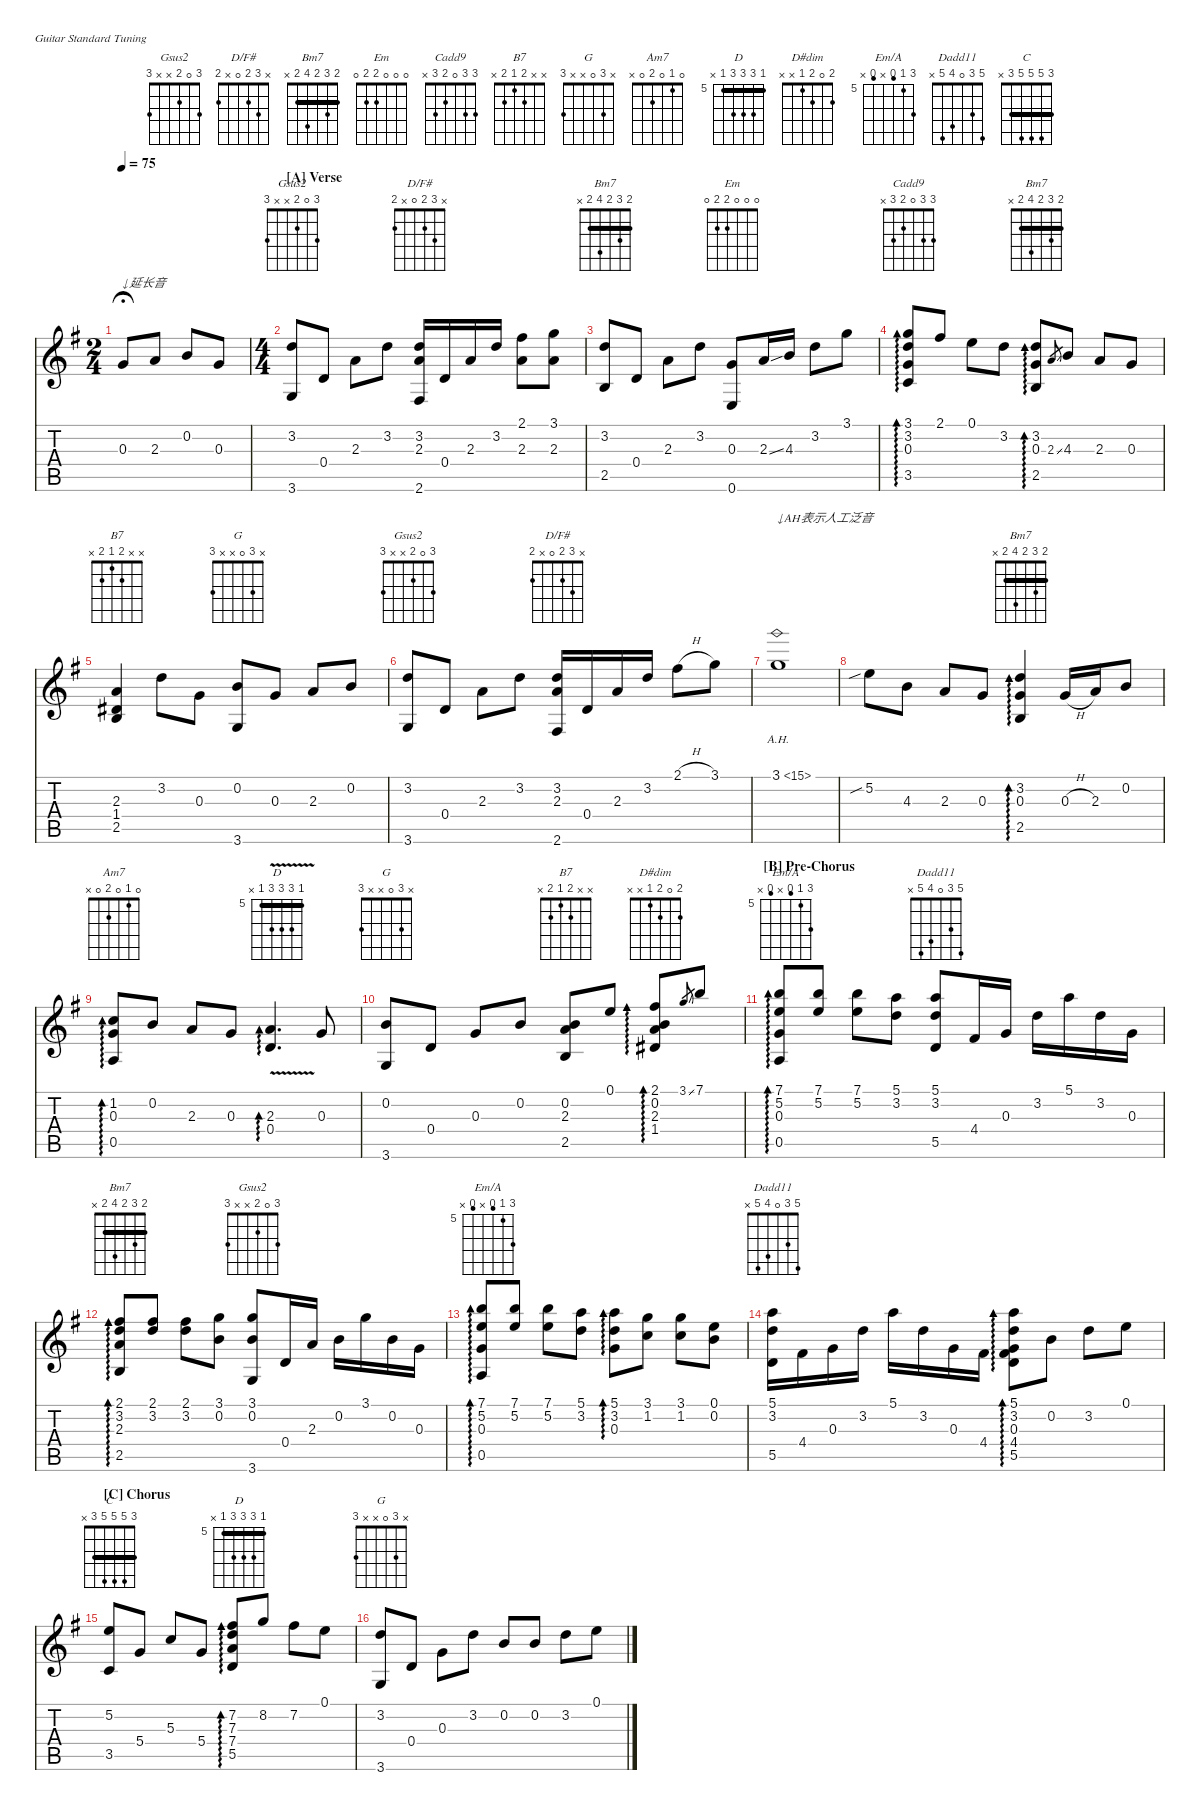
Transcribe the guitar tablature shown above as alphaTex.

\defaultSystemsLayout 4
\hideDynamics
\bracketExtendMode nobrackets
\singleTrackTrackNamePolicy hidden
\chordDiagramsInScore
\track ("Steel Guitar" "Steel Guit") {instrument acousticguitarsteel}
\staff {score tabs}
\tuning (E4 B3 G3 D3 A2 E2)
\chord ("Gsus2" x 3 2 0 x 3) {showfingering false}
\chord ("D/F#" x 3 2 0 x 2) {showfingering false}
\chord ("Bm7" x 3 2 0 2 x) {showfingering false}
\chord ("Em" 0 0 0 2 2 0) {showfingering false}
\chord ("Cadd9" 3 3 0 2 3 x) {showfingering false}
\chord ("Bm7" x 3 0 0 2 x) {showfingering false}
\chord ("B7" x x 2 1 2 x) {showfingering false}
\chord ("G" 3 0 0 0 2 3) {showfingering false}
\chord ("Am7" 0 1 0 2 0 x) {showfingering false}
\chord ("D" 2 3 2 0 x x) {showfingering false}
\chord ("D#dim" 2 0 2 1 x x) {showfingering false}
\chord ("Em/A" 7 5 4 x 4 x) {firstfret 5 showfingering false}
\chord ("Dadd11" 5 3 0 4 5 x) {showfingering false}
\chord ("Bm7" 2 3 2 4 2 x) {showfingering false barre (2 2)}
\chord ("Gsus2" 3 0 2 x x 3) {showfingering false}
\chord ("C" 3 5 5 5 3 x) {showfingering false barre 3}
\chord ("D" 5 7 7 7 5 x) {firstfret 5 showfingering false barre 5}
\chord ("G" x 3 0 x x 3) {showfingering false}
\ts (2 4)
\beaming (8 2 2)
\tempo 75
\clef g2
\scale
0.249998
\ks g
0.3{acc forcenatural}.8{txt "↓延长音" dy mf fermata (medium 0.5) instrument acousticguitarsteel beam Up} 2.3{acc forcenatural}.8{beam Up} 0.2{acc forcenatural}.8{beam Up} 0.3{acc forcenatural}.8{beam Up} |
\ts (4 4)
\section ("A" "Verse")
\scale
0.249998 (3.6{acc forcenatural} 3.2{acc forcenatural}).8{ch "Gsus2" beam Up} 0.4{acc forcenatural}.8{beam Up} 2.3{acc forcenatural}.8{beam Down} 3.2{acc forcenatural}.8{beam Down} (3.2{acc forcenatural} 2.6{acc #} 2.3{acc forcenatural}).16{ch "D/F#" beam Up} 0.4{acc forcenatural}.16{beam Up} 2.3{acc forcenatural}.16{beam Up} 3.2{acc forcenatural}.16{beam Up} (2.1{acc #} 2.3{acc forcenatural}).8{beam Down} (3.1{acc forcenatural} 2.3{acc forcenatural}).8{beam Down} |
\scale
0.249998 (3.2{acc forcenatural} 2.5{acc forcenatural}).8{ch "Bm7" beam Up} 0.4{acc forcenatural}.8{beam Up} 2.3{acc forcenatural}.8{beam Down} 3.2{acc forcenatural}.8{beam Down} (0.3{acc forcenatural} 0.6{acc forcenatural}).8{ch "Em" beam Up} 2.3{ss acc forcenatural}.16{beam Up} 4.3{acc forcenatural}.16{beam Up} 3.2{acc forcenatural}.8{beam Down} 3.1{acc forcenatural}.8{beam Down} |
\scale
0.250007 (3.1{acc forcenatural} 3.5{acc forcenatural} 3.2{acc forcenatural} 0.3{acc forcenatural}).8{ad 0 ch "Cadd9" beam Up} 2.1{acc #}.8{beam Up} 0.1{acc forcenatural}.8{beam Down} 3.2{acc forcenatural}.8{beam Down} (3.2{acc forcenatural} 2.5{acc forcenatural} 0.3{acc forcenatural}).8{ad 0 ch "Bm7" beam Up} 2.3{ss acc forcenatural}.8{gr beam Up} 4.3{acc forcenatural}.8{beam Up} 2.3{acc forcenatural}.8{beam Up} 0.3{acc forcenatural}.8{beam Up} |
\scale
0.25 (2.3{acc forcenatural} 1.4{acc #} 2.5{acc forcenatural}).4{ch "B7" beam Up} 3.2{acc forcenatural}.8{beam Down} 0.3{acc forcenatural}.8{beam Down} (0.2{acc forcenatural} 3.6{acc forcenatural}).8{ch "G" beam Up} 0.3{acc forcenatural}.8{beam Up} 2.3{acc forcenatural}.8{beam Up} 0.2{acc forcenatural}.8{beam Up} |
\scale
0.25 (3.6{acc forcenatural} 3.2{acc forcenatural}).8{ch "Gsus2" beam Up} 0.4{acc forcenatural}.8{beam Up} 2.3{acc forcenatural}.8{beam Down} 3.2{acc forcenatural}.8{beam Down} (3.2{acc forcenatural} 2.6{acc #} 2.3{acc forcenatural}).16{ch "D/F#" beam Up} 0.4{acc forcenatural}.16{beam Up} 2.3{acc forcenatural}.16{beam Up} 3.2{acc forcenatural}.16{beam Up} 2.1{h acc #}.8{beam Down} 3.1{acc forcenatural}.8{beam Down} |
\scale
0.25 3.1{ah 12 acc forcenatural}.1{txt "↓AH表示人工泛音" beam Down} |
\scale
0.25 5.2{sib acc forcenatural}.8{beam Down} 4.3{acc forcenatural}.8{beam Down} 2.3{acc forcenatural}.8{beam Up} 0.3{acc forcenatural}.8{beam Up} (3.2{acc forcenatural} 2.5{acc forcenatural} 0.3{acc forcenatural}).4{ad 0 ch "Bm7" beam Up} 0.3{h acc forcenatural}.16{beam Up} 2.3{acc forcenatural}.16{beam Up} 0.2{acc forcenatural}.8{beam Up} |
\scale
0.25 (1.2{acc forcenatural} 0.5{acc forcenatural} 0.3{acc forcenatural}).8{ad 0 ch "Am7" beam Up} 0.2{acc forcenatural}.8{beam Up} 2.3{acc forcenatural}.8{beam Up} 0.3{acc forcenatural}.8{beam Up} (2.3{v acc forcenatural} 0.4{acc forcenatural}).4{d ad 0 ch "D" beam Up} 0.3{acc forcenatural}.8{beam Up} |
\scale
0.25 (0.2{acc forcenatural} 3.6{acc forcenatural}).8{ch "G" beam Up} 0.4{acc forcenatural}.8{beam Up} 0.3{acc forcenatural}.8{beam Up} 0.2{acc forcenatural}.8{beam Up} (2.3{acc forcenatural} 2.5{acc forcenatural} 0.2{acc forcenatural}).8{ch "B7" beam Up} 0.1{acc forcenatural}.8{beam Up} (2.1{acc #} 1.4{acc #} 2.3{acc forcenatural} 0.2{acc forcenatural}).8{ad 0 ch "D#dim" beam Up} 3.1{ss acc forcenatural}.8{gr beam Up} 7.1{acc forcenatural}.8{beam Up} |
\section ("B" "Pre-Chorus")
\scale
0.25 (5.2{acc forcenatural} 7.1{acc forcenatural} 0.5{acc forcenatural} 0.3{acc forcenatural}).8{ad 0 ch "Em/A" beam Up} (7.1{acc forcenatural} 5.2{acc forcenatural}).8{beam Up} (7.1{acc forcenatural} 5.2{acc forcenatural}).8{beam Down} (5.1{acc forcenatural} 3.2{acc forcenatural}).8{beam Down} (5.1{acc forcenatural} 3.2{acc forcenatural} 5.5{acc forcenatural}).8{ch "Dadd11" beam Up} 4.4{acc #}.16{beam Up} 0.3{acc forcenatural}.16{beam Up} 3.2{acc forcenatural}.16{beam Down} 5.1{acc forcenatural}.16{beam Down} 3.2{acc forcenatural}.16{beam Down} 0.3{acc forcenatural}.16{beam Down} |
\scale
0.25 (2.5{acc forcenatural} 2.1{acc #} 3.2{acc forcenatural} 2.3{acc forcenatural}).8{ad 0 ch "Bm7" beam Up} (3.2{acc forcenatural} 2.1{acc #}).8{beam Up} (3.2{acc forcenatural} 2.1{acc #}).8{beam Down} (3.1{acc forcenatural} 0.2{acc forcenatural}).8{beam Down} (0.2{acc forcenatural} 3.1{acc forcenatural} 3.6{acc forcenatural}).8{ch "Gsus2" beam Up} 0.4{acc forcenatural}.16{beam Up} 2.3{acc forcenatural}.16{beam Up} 0.2{acc forcenatural}.16{beam Down} 3.1{acc forcenatural}.16{beam Down} 0.2{acc forcenatural}.16{beam Down} 0.3{acc forcenatural}.16{beam Down} |
\scale
0.25 (5.2{acc forcenatural} 7.1{acc forcenatural} 0.5{acc forcenatural} 0.3{acc forcenatural}).8{ad 0 ch "Em/A" beam Up} (7.1{acc forcenatural} 5.2{acc forcenatural}).8{beam Up} (7.1{acc forcenatural} 5.2{acc forcenatural}).8{beam Down} (5.1{acc forcenatural} 3.2{acc forcenatural}).8{beam Down} (5.1{acc forcenatural} 3.2{acc forcenatural} 0.3{acc forcenatural}).8{ad 0 beam Down} (1.2{acc forcenatural} 3.1{acc forcenatural}).8{beam Down} (1.2{acc forcenatural} 3.1{acc forcenatural}).8{beam Down} (0.1{acc forcenatural} 0.2{acc forcenatural}).8{beam Down} |
\scale
0.25 (5.1{acc forcenatural} 3.2{acc forcenatural} 5.5{acc forcenatural}).16{ch "Dadd11" beam Down} 4.4{acc #}.16{beam Down} 0.3{acc forcenatural}.16{beam Down} 3.2{acc forcenatural}.16{beam Down} 5.1{acc forcenatural}.16{beam Down} 3.2{acc forcenatural}.16{beam Down} 0.3{acc forcenatural}.16{beam Down} 4.4{acc #}.16{beam Down} (5.5{acc forcenatural} 4.4{acc #} 3.2{acc forcenatural} 5.1{acc forcenatural} 0.3{acc forcenatural}).8{ad 0 beam Down} 0.2{acc forcenatural}.8{beam Down} 3.2{acc forcenatural}.8{beam Down} 0.1{acc forcenatural}.8{beam Down} |
\section ("C" "Chorus")
\scale
0.25 (5.2{acc forcenatural} 3.5{acc forcenatural}).8{ch "C" beam Up} 5.4{acc forcenatural}.8{beam Up} 5.3{acc forcenatural}.8{beam Up} 5.4{acc forcenatural}.8{beam Up} (7.2{acc #} 7.3{acc forcenatural} 7.4{acc forcenatural} 5.5{acc forcenatural}).8{ad 0 ch "D" beam Up} 8.2{acc forcenatural}.8{beam Up} 7.2{acc #}.8{beam Down} 0.1{acc forcenatural}.8{beam Down} |
\scale
0.25 (3.2{acc forcenatural} 3.6{acc forcenatural}).8{ch "G" beam Up} 0.4{acc forcenatural}.8{beam Up} 0.3{acc forcenatural}.8{beam Down} 3.2{acc forcenatural}.8{beam Down} 0.2{acc forcenatural}.8{beam Up} 0.2{acc forcenatural}.8{beam Up} 3.2{acc forcenatural}.8{beam Down} 0.1{acc forcenatural}.8{beam Down}
